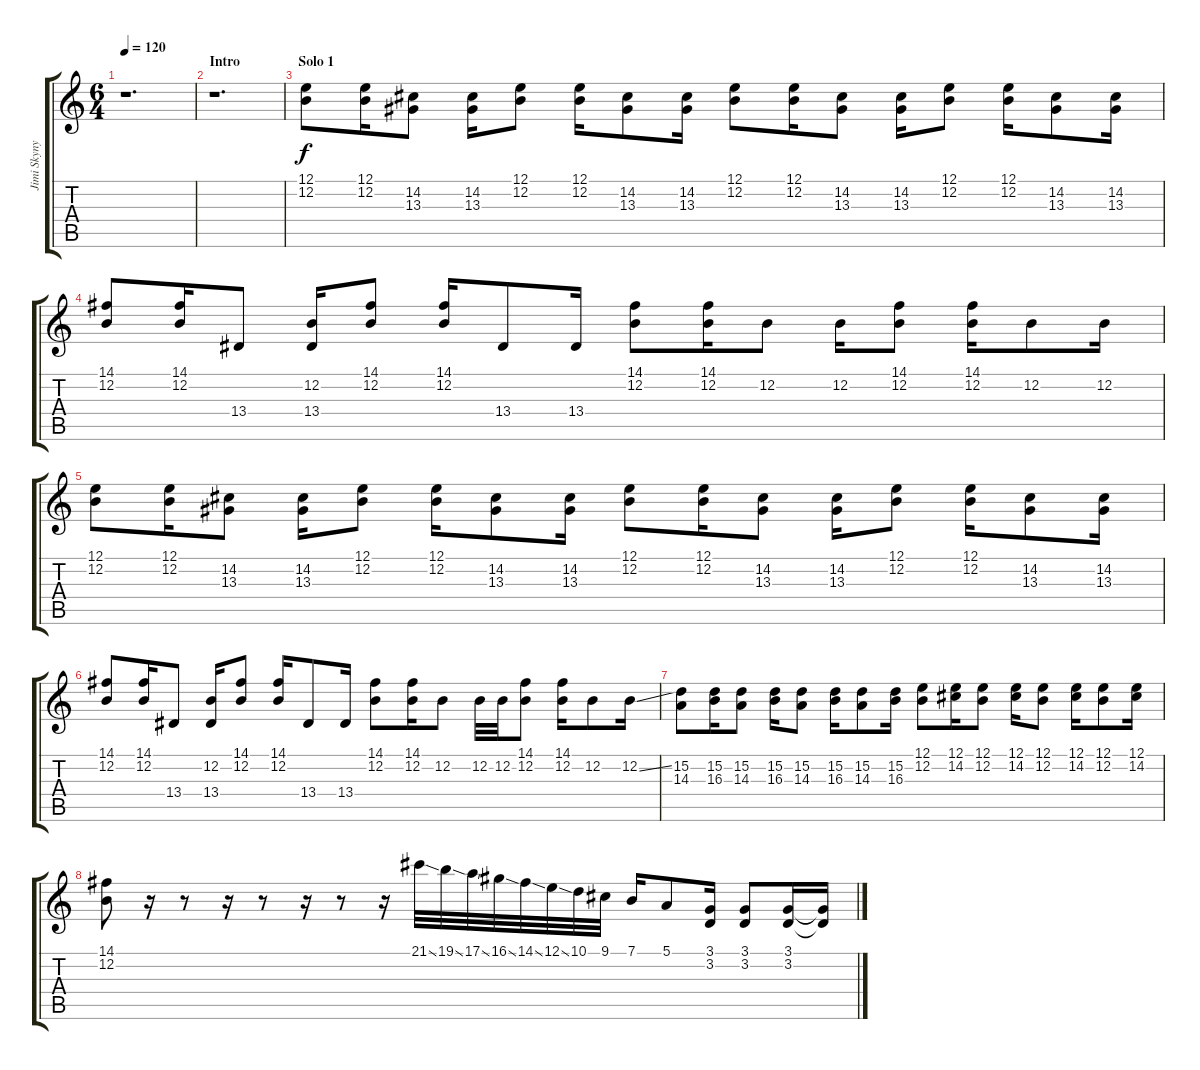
\track ("Jimi Skynyrd" "Jimi Skyny") {instrument electricgrandpiano}
\staff {score tabs}
\tuning (E4 B3 G3 D3 A2 E2) {hide}
\ts (6 4)
\tempo 120
\clef g2
\ks c
r.1{d dy f instrument electricgrandpiano} |
\section ("" "Intro")
r.1{d} |
\section ("" "Solo 1")
(12.1 12.2).8 (12.1 12.2).16 (14.2 13.3).8 (14.2 13.3).16 (12.1 12.2).8 (12.1 12.2).16 (14.2 13.3).8 (14.2 13.3).16 (12.1 12.2).8 (12.1 12.2).16 (14.2 13.3).8 (14.2 13.3).16 (12.1 12.2).8 (12.1 12.2).16 (14.2 13.3).8 (14.2 13.3).16 |
(14.1 12.2).8 (14.1 12.2).16 13.4.8 (12.2 13.4).16 (14.1 12.2).8 (14.1 12.2).16 13.4.8 13.4.16 (14.1 12.2).8 (14.1 12.2).16 12.2.8 12.2.16 (14.1 12.2).8 (14.1 12.2).16 12.2.8 12.2.16 |
(12.1 12.2).8 (12.1 12.2).16 (14.2 13.3).8 (14.2 13.3).16 (12.1 12.2).8 (12.1 12.2).16 (14.2 13.3).8 (14.2 13.3).16 (12.1 12.2).8 (12.1 12.2).16 (14.2 13.3).8 (14.2 13.3).16 (12.1 12.2).8 (12.1 12.2).16 (14.2 13.3).8 (14.2 13.3).16 |
(14.1 12.2).8 (14.1 12.2).16 13.4.8 (12.2 13.4).16 (14.1 12.2).8 (14.1 12.2).16 13.4.8 13.4.16 (14.1 12.2).8 (14.1 12.2).16 12.2.8 12.2.32 12.2.32 (14.1 12.2).8 (14.1 12.2).16 12.2.8 12.2{ss}.16 |
(15.2 14.3).8 (15.2 16.3).16 (15.2 14.3).8 (15.2 16.3).16 (15.2 14.3).8 (15.2 16.3).16 (15.2 14.3).8 (15.2 16.3).16 (12.1 12.2).8 (12.1 14.2).16 (12.1 12.2).8 (12.1 14.2).16 (12.1 12.2).8 (12.1 14.2).16 (12.1 12.2).8 (12.1 14.2).16 |
(14.1 12.2).8 r.16 r.8 r.16 r.8 r.16 r.8 r.16 21.1{ss}.32 19.1{ss}.32 17.1{ss}.32 16.1{ss}.32 14.1{ss}.32 12.1{ss}.32 10.1.32 9.1.32 7.1.16 5.1.8 (3.1 3.2).16 (3.1 3.2).8 (3.1 3.2).16 (3.1{t} 3.2{t}).16
